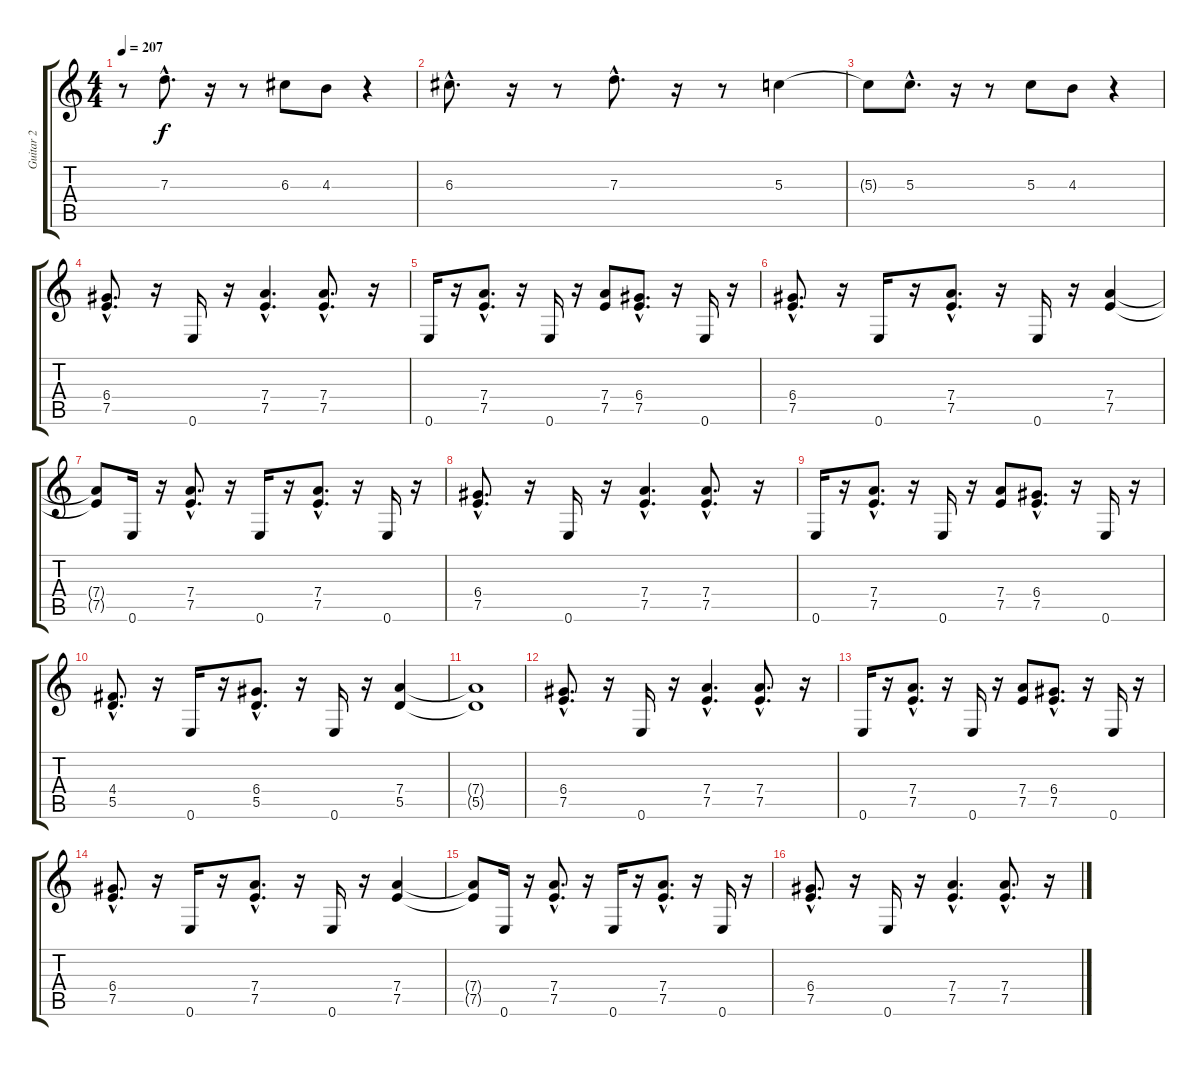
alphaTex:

\track ("Guitar 2" "Guitar 2") {instrument distortionguitar}
\staff {score tabs}
\tuning (E4 B3 G3 D3 A2 E2) {hide}
\ts (4 4)
\tempo 207
\clef g2
\ks c
r.8{dy f} 7.3{hac}.8{d} r.16 r.8 6.3.8 4.3.8 r.4 |
6.3{hac}.8{d} r.16 r.8 7.3{hac}.8{d} r.16 r.8 5.3.4 |
5.3{t}.8 5.3{hac}.8{d} r.16 r.8 5.3.8 4.3.8 r.4 |
(6.4{hac} 7.5{hac}).8{d} r.16 0.6.16 r.16 (7.4{hac} 7.5{hac}).4{d} (7.4{hac} 7.5{hac}).8{d} r.16 |
0.6.16 r.16 (7.4{hac} 7.5{hac}).8{d} r.16 0.6.16 r.16 (7.4 7.5).8 (6.4{hac} 7.5{hac}).8{d} r.16 0.6.16 r.16 |
(6.4{hac} 7.5{hac}).8{d} r.16 0.6.16 r.16 (7.4{hac} 7.5{hac}).8{d} r.16 0.6.16 r.16 (7.4 7.5).4 |
(7.4{t} 7.5{t}).8 0.6.16 r.16 (7.4{hac} 7.5{hac}).8{d} r.16 0.6.16 r.16 (7.4{hac} 7.5{hac}).8{d} r.16 0.6.16 r.16 |
(6.4{hac} 7.5{hac}).8{d} r.16 0.6.16 r.16 (7.4{hac} 7.5{hac}).4{d} (7.4{hac} 7.5{hac}).8{d} r.16 |
0.6.16 r.16 (7.4{hac} 7.5{hac}).8{d} r.16 0.6.16 r.16 (7.4 7.5).8 (6.4{hac} 7.5{hac}).8{d} r.16 0.6.16 r.16 |
(4.4{hac} 5.5{hac}).8{d} r.16 0.6.16 r.16 (6.4{hac} 5.5{hac}).8{d} r.16 0.6.16 r.16 (7.4 5.5).4 |
(7.4{t} 5.5{t}).1 |
(6.4{hac} 7.5{hac}).8{d} r.16 0.6.16 r.16 (7.4{hac} 7.5{hac}).4{d} (7.4{hac} 7.5{hac}).8{d} r.16 |
0.6.16 r.16 (7.4{hac} 7.5{hac}).8{d} r.16 0.6.16 r.16 (7.4 7.5).8 (6.4{hac} 7.5{hac}).8{d} r.16 0.6.16 r.16 |
(6.4{hac} 7.5{hac}).8{d} r.16 0.6.16 r.16 (7.4{hac} 7.5{hac}).8{d} r.16 0.6.16 r.16 (7.4 7.5).4 |
(7.4{t} 7.5{t}).8 0.6.16 r.16 (7.4{hac} 7.5{hac}).8{d} r.16 0.6.16 r.16 (7.4{hac} 7.5{hac}).8{d} r.16 0.6.16 r.16 |
(6.4{hac} 7.5{hac}).8{d} r.16 0.6.16 r.16 (7.4{hac} 7.5{hac}).4{d} (7.4{hac} 7.5{hac}).8{d} r.16
